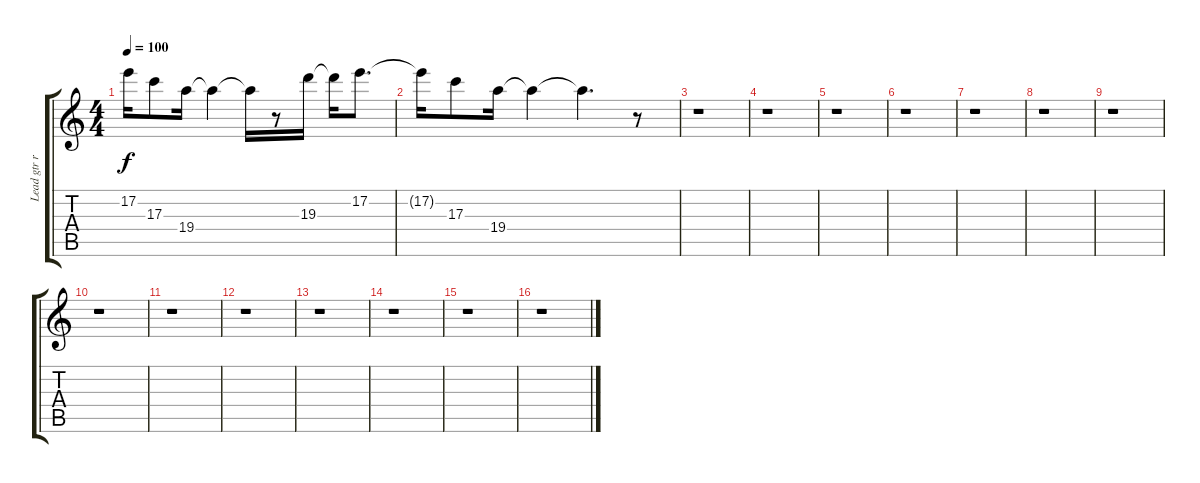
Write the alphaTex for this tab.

\track ("Lead gtr reverb 1" "Lead gtr r") {instrument overdrivenguitar}
\staff {score tabs}
\tuning (E4 B3 G3 D3 A2 E2) {hide}
\ts (4 4)
\tempo 100
\clef g2
\ks c
17.2{t}.16{dy f} 17.3.8 19.4.16 19.4{t}.4 19.4{t}.16 r.8 19.3.16 19.3{t}.16 17.2.8{d} |
17.2{t}.16 17.3.8 19.4.16 19.4{t}.4 19.4{t}.4{d} r.8 |
r.1 |
r.1 |
r.1 |
r.1 |
r.1 |
r.1 |
r.1 |
r.1 |
r.1 |
r.1 |
r.1 |
r.1 |
r.1 |
r.1
